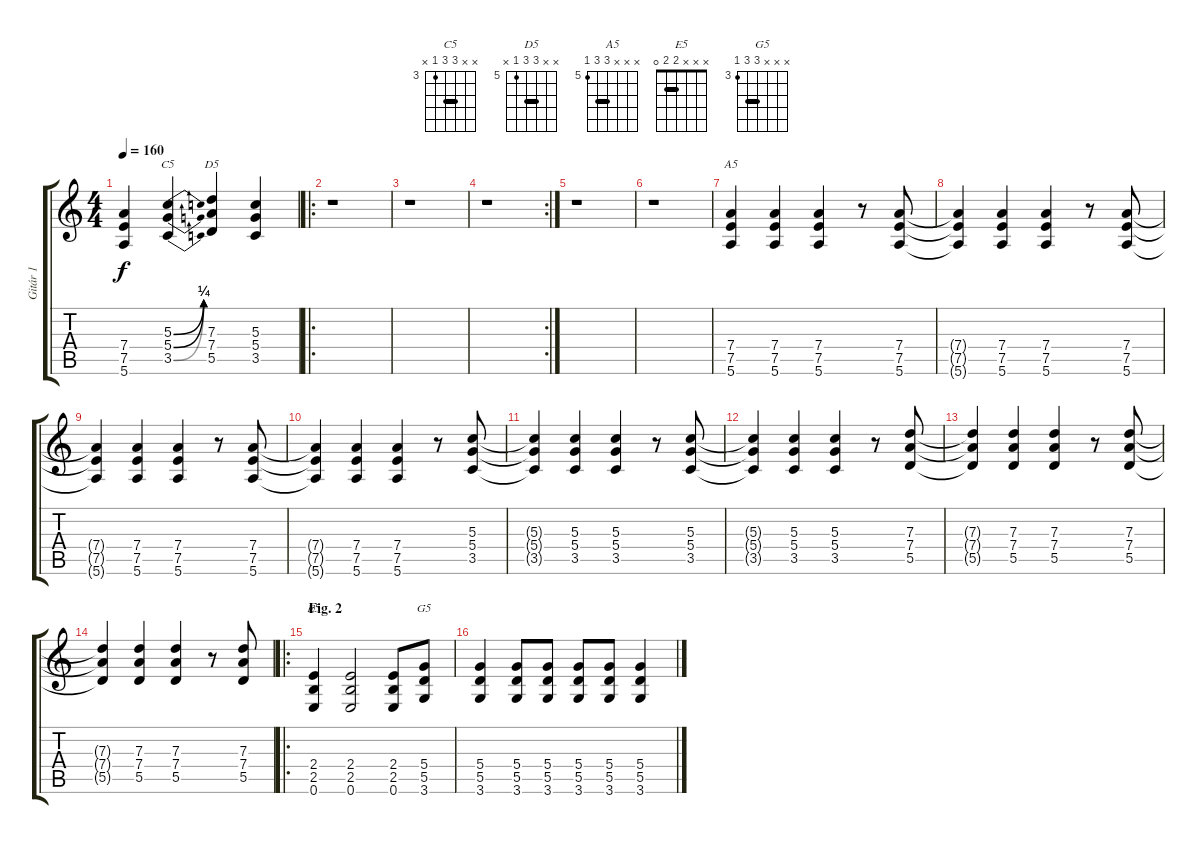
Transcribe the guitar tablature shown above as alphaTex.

\track ("Gitár 1" "Gitár 1") {instrument distortionguitar}
\staff {score tabs}
\tuning (E4 B3 G3 D3 A2 E2) {hide}
\chord ("C5" x x 5 5 3 x) {firstfret 3 barre 5}
\chord ("D5" x x 7 7 5 x) {firstfret 5 barre 7}
\chord ("A5" x x x 7 7 5) {firstfret 5 barre 7}
\chord ("E5" x x x 2 2 0) {barre 2}
\chord ("G5" x x x 5 5 3) {firstfret 3 barre 5}
\ts (4 4)
\tempo 160
\clef g2
\ks c
(7.4{t} 7.5{t} 5.6{t}).4{dy f} (5.3{be (bend 0 0 60 1)} 5.4{be (bend 0 0 60 1)} 3.5{be (bend 0 0 60 1)}).4{ch "C5"} (7.3 7.4 5.5).4{ch "D5"} (5.3 5.4 3.5).4 |
\ro
r.1 |
r.1 |
\rc 2
r.1 |
r.1 |
r.1 |
(7.4 7.5 5.6).4{ch "A5"} (7.4 7.5 5.6).4 (7.4 7.5 5.6).4 r.8 (7.4 7.5 5.6).8 |
(7.4{t} 7.5{t} 5.6{t}).4 (7.4 7.5 5.6).4 (7.4 7.5 5.6).4 r.8 (7.4 7.5 5.6).8 |
(7.4{t} 7.5{t} 5.6{t}).4 (7.4 7.5 5.6).4 (7.4 7.5 5.6).4 r.8 (7.4 7.5 5.6).8 |
(7.4{t} 7.5{t} 5.6{t}).4 (7.4 7.5 5.6).4 (7.4 7.5 5.6).4 r.8 (5.3 5.4 3.5).8 |
(5.3{t} 5.4{t} 3.5{t}).4 (5.3 5.4 3.5).4 (5.3 5.4 3.5).4 r.8 (5.3 5.4 3.5).8 |
(5.3{t} 5.4{t} 3.5{t}).4 (5.3 5.4 3.5).4 (5.3 5.4 3.5).4 r.8 (7.3 7.4 5.5).8 |
(7.3{t} 7.4{t} 5.5{t}).4 (7.3 7.4 5.5).4 (7.3 7.4 5.5).4 r.8 (7.3 7.4 5.5).8 |
(7.3{t} 7.4{t} 5.5{t}).4 (7.3 7.4 5.5).4 (7.3 7.4 5.5).4 r.8 (7.3 7.4 5.5).8 |
\ro
\section ("" "Fig. 2")
(2.4 2.5 0.6).4{ch "E5"} (2.4 2.5 0.6).2 (2.4 2.5 0.6).8 (5.4 5.5 3.6).8{ch "G5"} |
(5.4 5.5 3.6).4 (5.4 5.5 3.6).8 (5.4 5.5 3.6).8 (5.4 5.5 3.6).8 (5.4 5.5 3.6).8 (5.4{ss} 5.5{ss} 3.6{ss}).4
